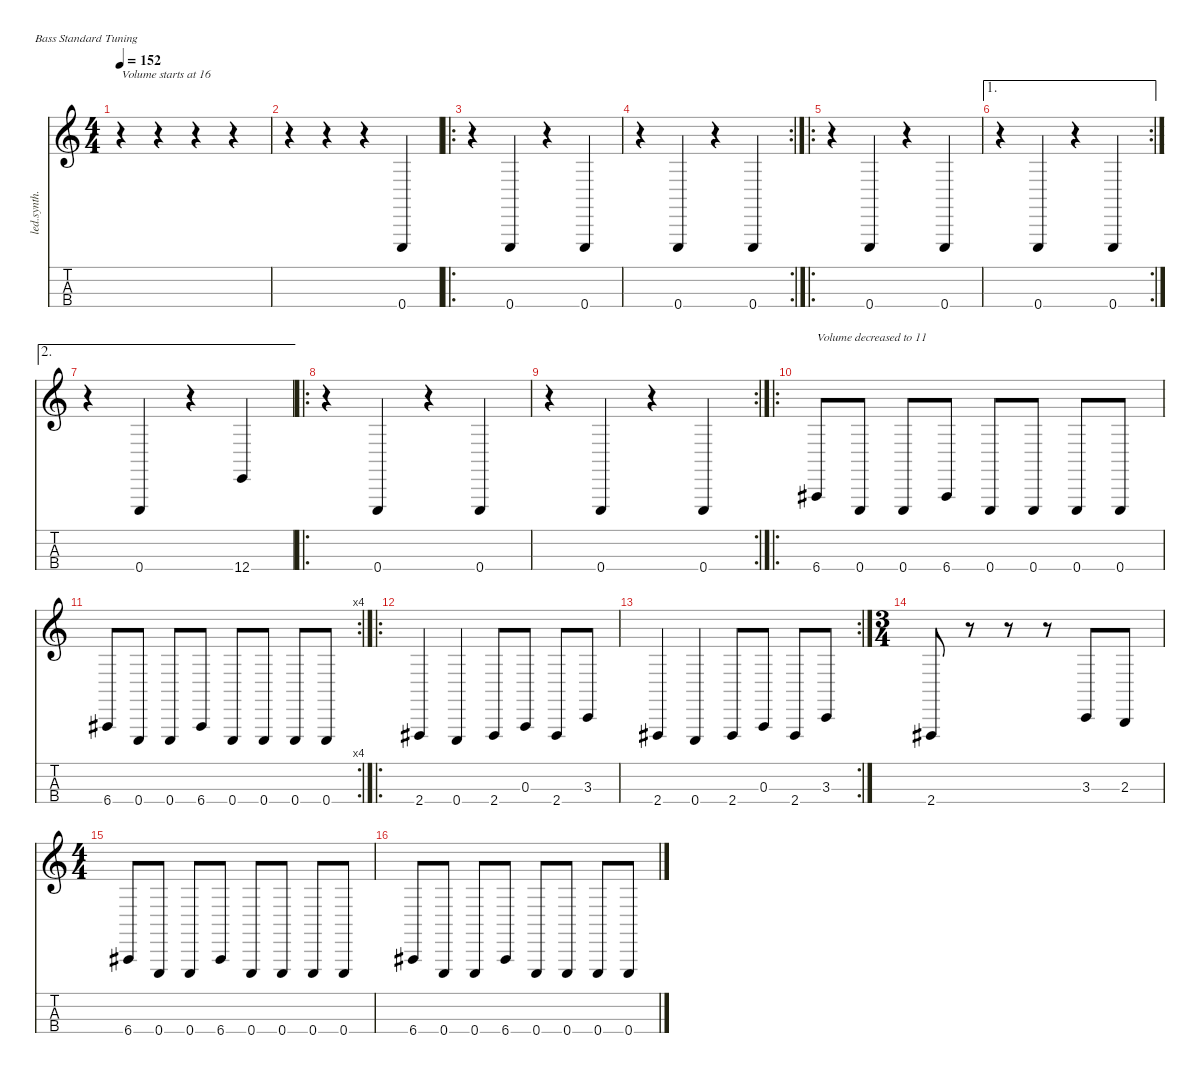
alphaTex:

\defaultSystemsLayout 4
\hideDynamics
\bracketExtendMode nobrackets
\track ("Bass" "led.synth.") {instrument lead8bassandlead}
\staff {score tabs}
\tuning (G2 D2 A1 E1)
\ts (4 4)
\tempo 152
\clef g2
\ks c
r.4{txt "Volume starts at 16" dy f instrument lead8bassandlead} r.4 r.4 r.4 |
r.4 r.4 r.4 0.4.4 |
\ro
r.4 0.4.4 r.4 0.4.4 |
\rc 2
r.4 0.4.4 r.4 0.4.4 |
\ro
r.4 0.4.4 r.4 0.4.4 |
\ae 1
\rc 2
r.4 0.4.4 r.4 0.4.4 |
\ae 2
r.4 0.4.4 r.4 12.4.4 |
\ro
r.4 0.4.4 r.4 0.4.4 |
\rc 2
r.4 0.4.4 r.4 0.4.4 |
\ro
6.4{acc #}.8{txt "Volume decreased to 11"} 0.4.8 0.4.8 6.4{acc #}.8 0.4.8 0.4.8 0.4.8 0.4.8 |
\rc 4
6.4{acc #}.8 0.4.8 0.4.8 6.4{acc #}.8 0.4.8 0.4.8 0.4.8 0.4.8 |
\ro
2.4{acc #}.4 0.4.4 2.4{acc #}.8 0.3.8 2.4{acc #}.8 3.3.8 |
\rc 2
2.4{acc #}.4 0.4.4 2.4{acc #}.8 0.3.8 2.4{acc #}.8 3.3.8 |
\ts (3 4)
2.4{acc #}.8 r.8 r.8 r.8 3.3.8 2.3.8 |
\ts (4 4)
6.4{acc #}.8 0.4.8 0.4.8 6.4{acc #}.8 0.4.8 0.4.8 0.4.8 0.4.8 |
6.4{acc #}.8 0.4.8 0.4.8 6.4{acc #}.8 0.4.8 0.4.8 0.4.8 0.4.8
